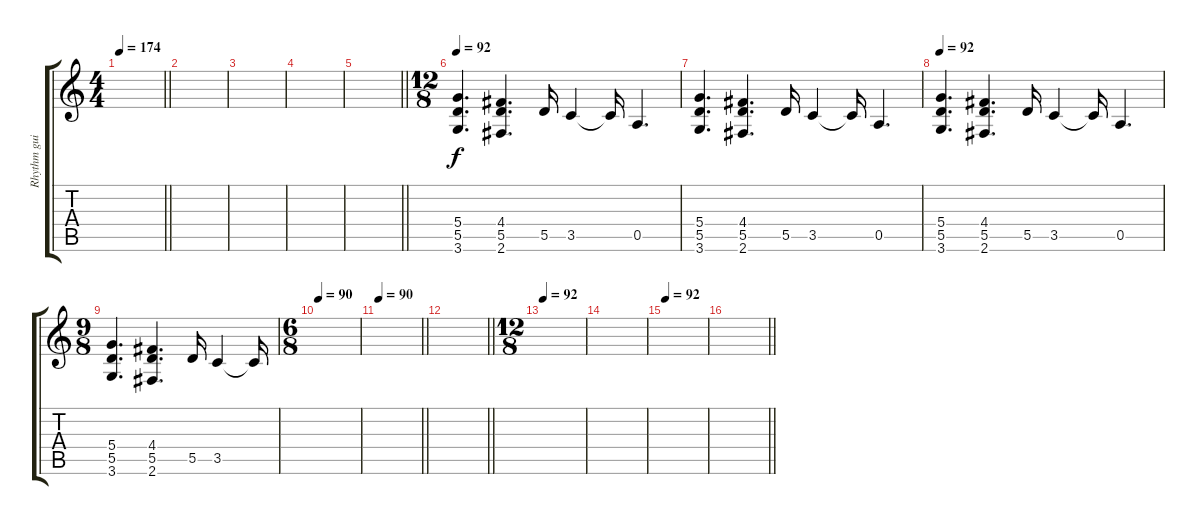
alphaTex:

\track ("Rhythm guitar 2" "Rhythm gui") {instrument distortionguitar}
\staff {score tabs}
\tuning (E4 B3 G3 D3 A2 E2) {hide}
\ts (4 4)
\tempo 174
\clef g2
\barLineRight lightlight
\ks c
|
|
|
|
\barLineRight lightlight
|
\ts (12 8)
\tempo 92
(5.4 5.5 3.6).4{d} (4.4 5.5 2.6).4{d} 5.5.16 3.5.4 3.5{t}.16 0.5.4{d} |
(5.4 5.5 3.6).4{d} (4.4 5.5 2.6).4{d} 5.5.16 3.5.4 3.5{t}.16 0.5.4{d} |
\tempo 92
(5.4 5.5 3.6).4{d} (4.4 5.5 2.6).4{d} 5.5.16 3.5.4 3.5{t}.16 0.5.4{d} |
\ts (9 8)
(5.4 5.5 3.6).4{d} (4.4 5.5 2.6).4{d} 5.5.16 3.5.4 3.5{t}.16 |
\ts (6 8)
\tempo 90
|
\tempo 90
\barLineRight lightlight
|
\barLineRight lightlight
|
\ts (12 8)
\tempo 92
|
|
\tempo 92
|
\barLineRight lightlight
